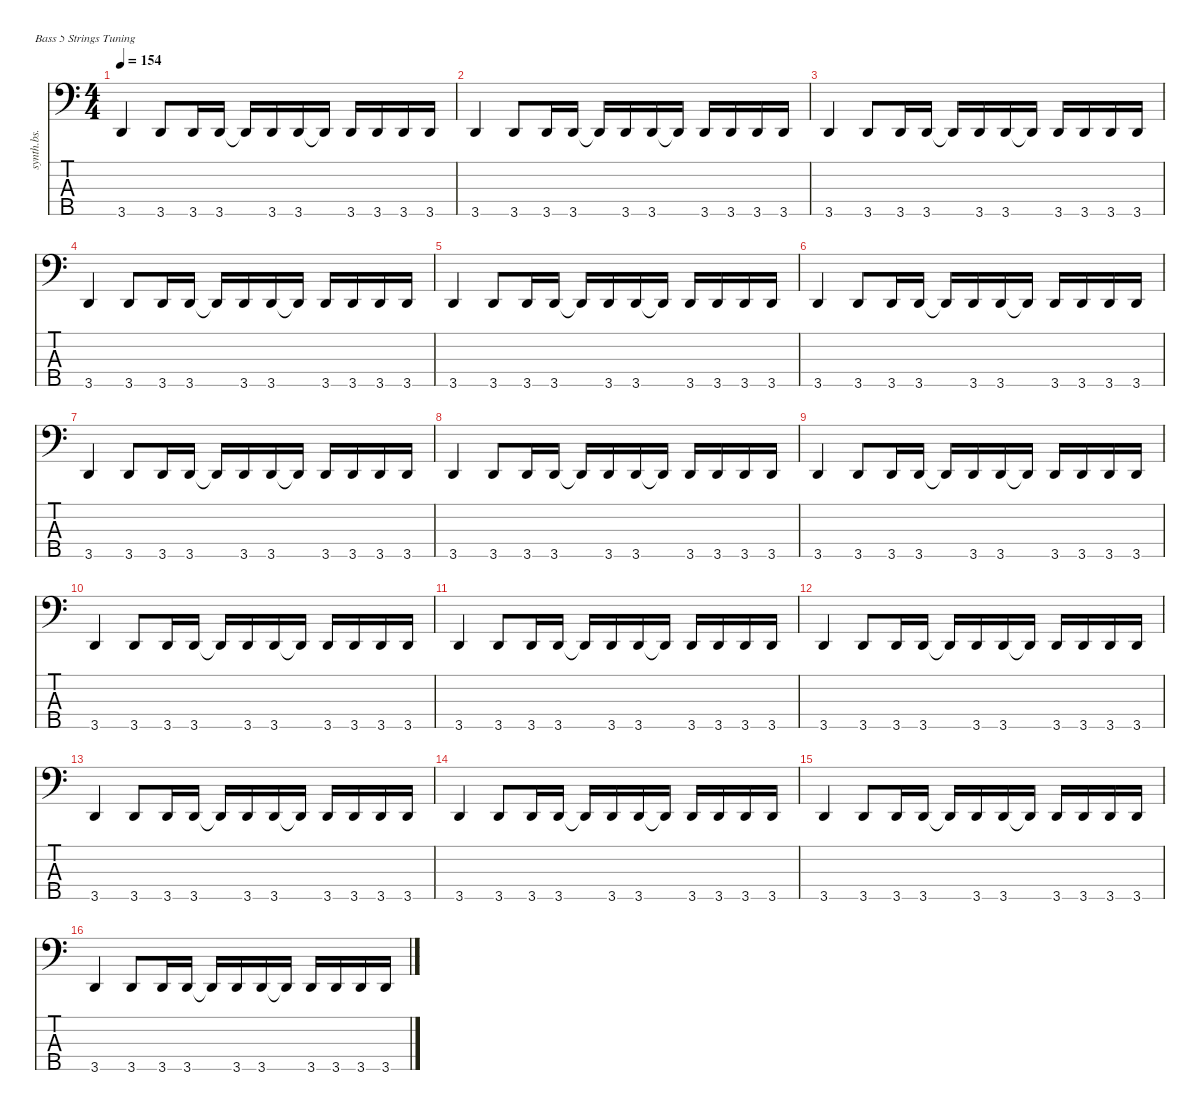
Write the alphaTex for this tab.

\defaultSystemsLayout 4
\hideDynamics
\bracketExtendMode nobrackets
\otherSystemsTrackNameOrientation horizontal
\track ("Bass" "synth.bs.") {instrument synthbass2}
\staff {score tabs}
\tuning (G2 D2 A1 E1 B0)
\ts (4 4)
\tempo 154
\clef f4
\ks c
3.5.4{dy f beam Up} 3.5.8{beam Up} 3.5.16{beam Up} 3.5.16{beam Up} 3.5{t}.16{beam Up} 3.5.16{beam Up} 3.5.16{beam Up} 3.5{t}.16{beam Up} 3.5.16{beam Up} 3.5.16{beam Up} 3.5.16{beam Up} 3.5.16{beam Up} |
3.5.4{beam Up} 3.5.8{beam Up} 3.5.16{beam Up} 3.5.16{beam Up} 3.5{t}.16{beam Up} 3.5.16{beam Up} 3.5.16{beam Up} 3.5{t}.16{beam Up} 3.5.16{beam Up} 3.5.16{beam Up} 3.5.16{beam Up} 3.5.16{beam Up} |
3.5.4{beam Up} 3.5.8{beam Up} 3.5.16{beam Up} 3.5.16{beam Up} 3.5{t}.16{beam Up} 3.5.16{beam Up} 3.5.16{beam Up} 3.5{t}.16{beam Up} 3.5.16{beam Up} 3.5.16{beam Up} 3.5.16{beam Up} 3.5.16{beam Up} |
3.5.4{beam Up} 3.5.8{beam Up} 3.5.16{beam Up} 3.5.16{beam Up} 3.5{t}.16{beam Up} 3.5.16{beam Up} 3.5.16{beam Up} 3.5{t}.16{beam Up} 3.5.16{beam Up} 3.5.16{beam Up} 3.5.16{beam Up} 3.5.16{beam Up} |
3.5.4{beam Up} 3.5.8{beam Up} 3.5.16{beam Up} 3.5.16{beam Up} 3.5{t}.16{beam Up} 3.5.16{beam Up} 3.5.16{beam Up} 3.5{t}.16{beam Up} 3.5.16{beam Up} 3.5.16{beam Up} 3.5.16{beam Up} 3.5.16{beam Up} |
3.5.4{beam Up} 3.5.8{beam Up} 3.5.16{beam Up} 3.5.16{beam Up} 3.5{t}.16{beam Up} 3.5.16{beam Up} 3.5.16{beam Up} 3.5{t}.16{beam Up} 3.5.16{beam Up} 3.5.16{beam Up} 3.5.16{beam Up} 3.5.16{beam Up} |
3.5.4{beam Up} 3.5.8{beam Up} 3.5.16{beam Up} 3.5.16{beam Up} 3.5{t}.16{beam Up} 3.5.16{beam Up} 3.5.16{beam Up} 3.5{t}.16{beam Up} 3.5.16{beam Up} 3.5.16{beam Up} 3.5.16{beam Up} 3.5.16{beam Up} |
3.5.4{beam Up} 3.5.8{beam Up} 3.5.16{beam Up} 3.5.16{beam Up} 3.5{t}.16{beam Up} 3.5.16{beam Up} 3.5.16{beam Up} 3.5{t}.16{beam Up} 3.5.16{beam Up} 3.5.16{beam Up} 3.5.16{beam Up} 3.5.16{beam Up} |
3.5.4{beam Up} 3.5.8{beam Up} 3.5.16{beam Up} 3.5.16{beam Up} 3.5{t}.16{beam Up} 3.5.16{beam Up} 3.5.16{beam Up} 3.5{t}.16{beam Up} 3.5.16{beam Up} 3.5.16{beam Up} 3.5.16{beam Up} 3.5.16{beam Up} |
3.5.4{beam Up} 3.5.8{beam Up} 3.5.16{beam Up} 3.5.16{beam Up} 3.5{t}.16{beam Up} 3.5.16{beam Up} 3.5.16{beam Up} 3.5{t}.16{beam Up} 3.5.16{beam Up} 3.5.16{beam Up} 3.5.16{beam Up} 3.5.16{beam Up} |
3.5.4{beam Up} 3.5.8{beam Up} 3.5.16{beam Up} 3.5.16{beam Up} 3.5{t}.16{beam Up} 3.5.16{beam Up} 3.5.16{beam Up} 3.5{t}.16{beam Up} 3.5.16{beam Up} 3.5.16{beam Up} 3.5.16{beam Up} 3.5.16{beam Up} |
3.5.4{beam Up} 3.5.8{beam Up} 3.5.16{beam Up} 3.5.16{beam Up} 3.5{t}.16{beam Up} 3.5.16{beam Up} 3.5.16{beam Up} 3.5{t}.16{beam Up} 3.5.16{beam Up} 3.5.16{beam Up} 3.5.16{beam Up} 3.5.16{beam Up} |
3.5.4{beam Up} 3.5.8{beam Up} 3.5.16{beam Up} 3.5.16{beam Up} 3.5{t}.16{beam Up} 3.5.16{beam Up} 3.5.16{beam Up} 3.5{t}.16{beam Up} 3.5.16{beam Up} 3.5.16{beam Up} 3.5.16{beam Up} 3.5.16{beam Up} |
3.5.4{beam Up} 3.5.8{beam Up} 3.5.16{beam Up} 3.5.16{beam Up} 3.5{t}.16{beam Up} 3.5.16{beam Up} 3.5.16{beam Up} 3.5{t}.16{beam Up} 3.5.16{beam Up} 3.5.16{beam Up} 3.5.16{beam Up} 3.5.16{beam Up} |
3.5.4{beam Up} 3.5.8{beam Up} 3.5.16{beam Up} 3.5.16{beam Up} 3.5{t}.16{beam Up} 3.5.16{beam Up} 3.5.16{beam Up} 3.5{t}.16{beam Up} 3.5.16{beam Up} 3.5.16{beam Up} 3.5.16{beam Up} 3.5.16{beam Up} |
3.5.4{beam Up} 3.5.8{beam Up} 3.5.16{beam Up} 3.5.16{beam Up} 3.5{t}.16{beam Up} 3.5.16{beam Up} 3.5.16{beam Up} 3.5{t}.16{beam Up} 3.5.16{beam Up} 3.5.16{beam Up} 3.5.16{beam Up} 3.5.16{beam Up}
